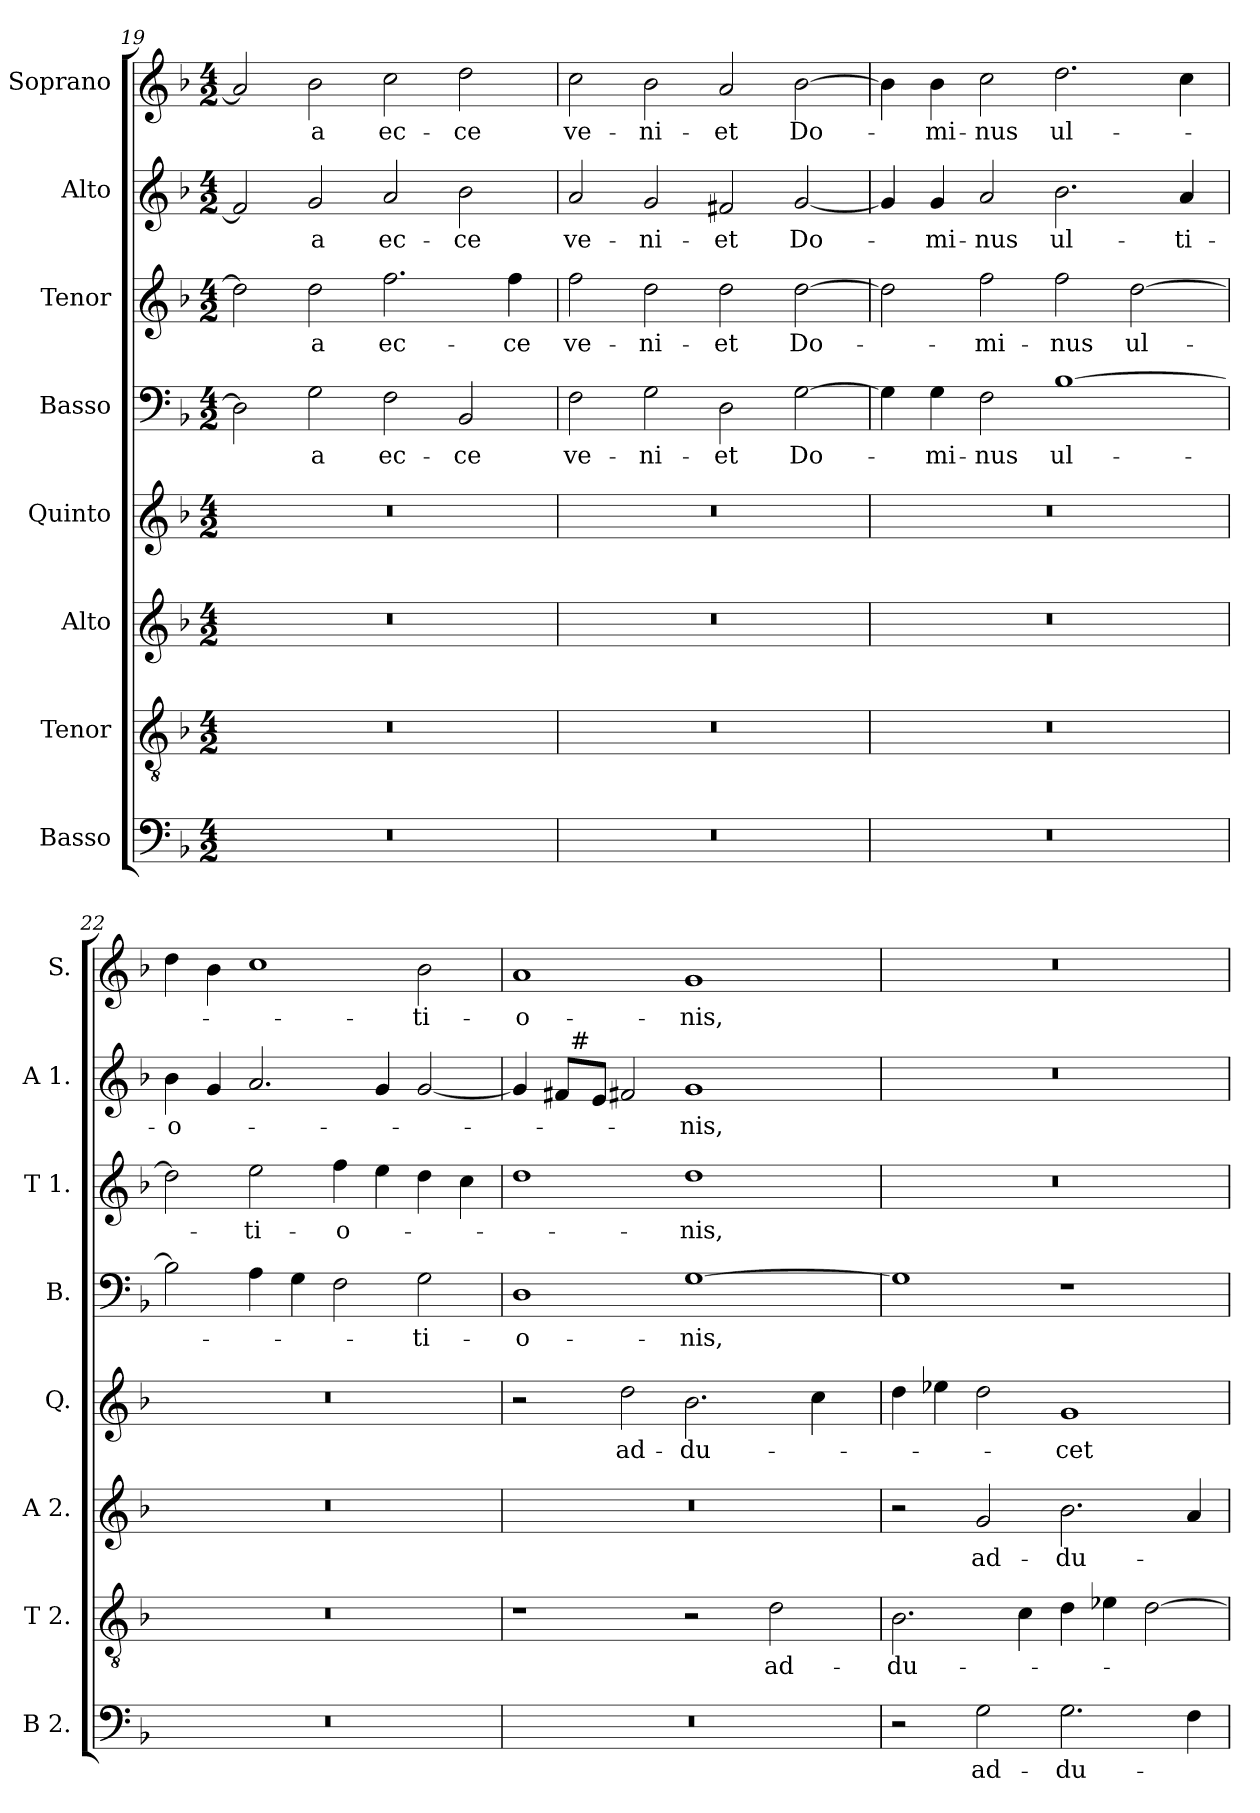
**kern	**text	**kern	**text	**kern	**text	**kern	**text	**kern	**text	**kern	**text	**kern	**text	**kern	**text
*part8	*part8	*part7	*part7	*part6	*part6	*part5	*part5	*part4	*part4	*part3	*part3	*part2	*part2	*part1	*part1
*staff8	*staff8	*staff7	*staff7	*staff6	*staff6	*staff5	*staff5	*staff4	*staff4	*staff3	*staff3	*staff2	*staff2	*staff1	*staff1
*I"Basso	*	*I"Tenor	*	*I"Alto	*	*I"Quinto	*	*I"Basso	*	*I"Tenor	*	*I"Alto	*	*I"Soprano	*
*I'B 2.	*	*I'T 2.	*	*I'A 2.	*	*I'Q.	*	*I'B.	*	*I'T 1.	*	*I'A 1.	*	*I'S.	*
*clefF4	*	*clefGv2	*	*clefG2	*	*clefG2	*	*clefF4	*	*clefG2	*	*clefG2	*	*clefG2	*
*	*	*ITrd7c12	*	*	*	*	*	*	*	*ITrd7c12	*	*	*	*	*
*k[b-]	*	*k[b-]	*	*k[b-]	*	*k[b-]	*	*k[b-]	*	*k[b-]	*	*k[b-]	*	*k[b-]	*
*F:	*	*F:	*	*F:	*	*F:	*	*F:	*	*F:	*	*F:	*	*F:	*
*M4/2	*	*M4/2	*	*M4/2	*	*M4/2	*	*M4/2	*	*M4/2	*	*M4/2	*	*M4/2	*
=19	=19	=19	=19	=19	=19	=19	=19	=19	=19	=19	=19	=19	=19	=19	=19
!LO:N:vis=1	!	!LO:N:vis=1	!	!LO:N:vis=1	!	!LO:N:vis=1	!	!	!	!	!	!	!	!	!
0r	.	0r	.	0r	.	0r	.	2Di\]	.	2di\]	.	2f#i/]	.	2ai/]	.
!	!	!	!	!	!	!	!	!	!LO:LY:b:color=#000000	!	!	!	!	!	!
!	!	!	!	!	!	!	!	!	!	!	!LO:LY:b:color=#000000	!	!	!	!
!	!	!	!	!	!	!	!	!	!	!	!	!	!LO:LY:b:color=#000000	!	!
!	!	!	!	!	!	!	!	!	!	!	!	!	!	!	!LO:LY:b:color=#000000
.	.	.	.	.	.	.	.	2Gi\	-a	2di\	-a	2gi/	-a	2b-i\	-a
!	!	!	!	!	!	!	!	!	!LO:LY:b:color=#000000	!	!	!	!	!	!
!	!	!	!	!	!	!	!	!	!	!	!LO:LY:b:color=#000000	!	!	!	!
!	!	!	!	!	!	!	!	!	!	!	!	!	!LO:LY:b:color=#000000	!	!
!	!	!	!	!	!	!	!	!	!	!	!	!	!	!	!LO:LY:b:color=#000000
.	.	.	.	.	.	.	.	2Fi\	ec-	2.fi\	ec-	2ai/	ec-	2cci\	ec-
!	!	!	!	!	!	!	!	!	!LO:LY:b:color=#000000	!	!	!	!	!	!
!	!	!	!	!	!	!	!	!	!	!	!	!	!LO:LY:b:color=#000000	!	!
!	!	!	!	!	!	!	!	!	!	!	!	!	!	!	!LO:LY:b:color=#000000
.	.	.	.	.	.	.	.	2BB-i/	-ce	.	.	2b-i\	-ce	2ddi\	-ce
!	!	!	!	!	!	!	!	!	!	!	!LO:LY:b:color=#000000	!	!	!	!
.	.	.	.	.	.	.	.	.	.	4fi\	-ce	.	.	.	.
=20	=20	=20	=20	=20	=20	=20	=20	=20	=20	=20	=20	=20	=20	=20	=20
!LO:N:vis=1	!	!LO:N:vis=1	!	!LO:N:vis=1	!	!LO:N:vis=1	!	!	!	!	!	!	!	!	!
!	!	!	!	!	!	!	!	!	!LO:LY:b:color=#000000	!	!	!	!	!	!
!	!	!	!	!	!	!	!	!	!	!	!LO:LY:b:color=#000000	!	!	!	!
!	!	!	!	!	!	!	!	!	!	!	!	!	!LO:LY:b:color=#000000	!	!
!	!	!	!	!	!	!	!	!	!	!	!	!	!	!	!LO:LY:b:color=#000000
0r	.	0r	.	0r	.	0r	.	2Fi\	ve-	2fi\	ve-	2ai/	ve-	2cci\	ve-
!	!	!	!	!	!	!	!	!	!LO:LY:b:color=#000000	!	!	!	!	!	!
!	!	!	!	!	!	!	!	!	!	!	!LO:LY:b:color=#000000	!	!	!	!
!	!	!	!	!	!	!	!	!	!	!	!	!	!LO:LY:b:color=#000000	!	!
!	!	!	!	!	!	!	!	!	!	!	!	!	!	!	!LO:LY:b:color=#000000
.	.	.	.	.	.	.	.	2Gi\	-ni-	2di\	-ni-	2gi/	-ni-	2b-i\	-ni-
!	!	!	!	!	!	!	!	!	!LO:LY:b:color=#000000	!	!	!	!	!	!
!	!	!	!	!	!	!	!	!	!	!	!LO:LY:b:color=#000000	!	!	!	!
!	!	!	!	!	!	!	!	!	!	!	!	!	!LO:LY:b:color=#000000	!	!
!	!	!	!	!	!	!	!	!	!	!	!	!	!	!	!LO:LY:b:color=#000000
.	.	.	.	.	.	.	.	2Di\	-et	2di\	-et	2f#Xi/	-et	2ai/	-et
!	!	!	!	!	!	!	!	!	!LO:LY:b:color=#000000	!	!	!	!	!	!
!	!	!	!	!	!	!	!	!	!	!	!LO:LY:b:color=#000000	!	!	!	!
!	!	!	!	!	!	!	!	!	!	!	!	!	!LO:LY:b:color=#000000	!	!
!	!	!	!	!	!	!	!	!	!	!	!	!	!	!	!LO:LY:b:color=#000000
.	.	.	.	.	.	.	.	[2Gi\	Do-	[2di\	Do-	[2gi/	Do-	[2b-i\	Do-
!!LO:LB:g=z
=21	=21	=21	=21	=21	=21	=21	=21	=21	=21	=21	=21	=21	=21	=21	=21
!LO:N:vis=1	!	!LO:N:vis=1	!	!LO:N:vis=1	!	!LO:N:vis=1	!	!	!	!	!	!	!	!	!
0r	.	0r	.	0r	.	0r	.	4Gi\]	.	2di\]	.	4gi/]	.	4b-i\]	.
!	!	!	!	!	!	!	!	!	!LO:LY:b:color=#000000	!	!	!	!	!	!
!	!	!	!	!	!	!	!	!	!	!	!	!	!LO:LY:b:color=#000000	!	!
!	!	!	!	!	!	!	!	!	!	!	!	!	!	!	!LO:LY:b:color=#000000
.	.	.	.	.	.	.	.	4Gi\	-mi-	.	.	4gi/	-mi-	4b-i\	-mi-
!	!	!	!	!	!	!	!	!	!LO:LY:b:color=#000000	!	!	!	!	!	!
!	!	!	!	!	!	!	!	!	!	!	!LO:LY:b:color=#000000	!	!	!	!
!	!	!	!	!	!	!	!	!	!	!	!	!	!LO:LY:b:color=#000000	!	!
!	!	!	!	!	!	!	!	!	!	!	!	!	!	!	!LO:LY:b:color=#000000
.	.	.	.	.	.	.	.	2Fi\	-nus	2fi\	-mi-	2ai/	-nus	2cci\	-nus
!	!	!	!	!	!	!	!	!	!LO:LY:b:color=#000000	!	!	!	!	!	!
!	!	!	!	!	!	!	!	!	!	!	!LO:LY:b:color=#000000	!	!	!	!
!	!	!	!	!	!	!	!	!	!	!	!	!	!LO:LY:b:color=#000000	!	!
!	!	!	!	!	!	!	!	!	!	!	!	!	!	!	!LO:LY:b:color=#000000
.	.	.	.	.	.	.	.	[1B-i	ul-	2fi\	-nus	2.b-i\	ul-	2.ddi\	ul-
!	!	!	!	!	!	!	!	!	!	!	!LO:LY:b:color=#000000	!	!	!	!
.	.	.	.	.	.	.	.	.	.	[2di\	ul-	.	.	.	.
!	!	!	!	!	!	!	!	!	!	!	!	!	!LO:LY:b:color=#000000	!	!
.	.	.	.	.	.	.	.	.	.	.	.	4ai/	-ti-	4cci\	.
=22	=22	=22	=22	=22	=22	=22	=22	=22	=22	=22	=22	=22	=22	=22	=22
!LO:N:vis=1	!	!LO:N:vis=1	!	!LO:N:vis=1	!	!LO:N:vis=1	!	!	!	!	!	!	!	!	!
!	!	!	!	!	!	!	!	!	!	!	!	!	!LO:LY:b:color=#000000	!	!
0r	.	0r	.	0r	.	0r	.	2B-i\]	.	2di\]	.	4b-i\	-o-	4ddi\	.
.	.	.	.	.	.	.	.	.	.	.	.	4gi/	.	4b-i\	.
!	!	!	!	!	!	!	!	!	!	!	!LO:LY:b:color=#000000	!	!	!	!
.	.	.	.	.	.	.	.	4Ai\	.	2ei\	-ti-	2.ai/	.	1cci	.
.	.	.	.	.	.	.	.	4Gi\	.	.	.	.	.	.	.
!	!	!	!	!	!	!	!	!	!	!	!LO:LY:b:color=#000000	!	!	!	!
.	.	.	.	.	.	.	.	2Fi\	.	4fi\	-o-	.	.	.	.
.	.	.	.	.	.	.	.	.	.	4ei\	.	4gi/	.	.	.
!	!	!	!	!	!	!	!	!	!LO:LY:b:color=#000000	!	!	!	!	!	!
!	!	!	!	!	!	!	!	!	!	!	!	!	!	!	!LO:LY:b:color=#000000
.	.	.	.	.	.	.	.	2Gi\	-ti-	4di\	.	[2gi/	.	2b-i\	-ti-
.	.	.	.	.	.	.	.	.	.	4ci\	.	.	.	.	.
=23	=23	=23	=23	=23	=23	=23	=23	=23	=23	=23	=23	=23	=23	=23	=23
!LO:N:vis=1	!	!	!	!LO:N:vis=1	!	!	!	!	!	!	!	!	!	!	!
!	!	!	!	!	!	!	!	!	!LO:LY:b:color=#000000	!	!	!	!	!	!
!	!	!	!	!	!	!	!	!	!	!	!	!	!	!	!LO:LY:b:color=#000000
*	*	*	*	*	*	*	*	*	*	*	*	*^	*	*	*
0r	.	1r	.	0r	.	2r	.	1Di	-o-	1di	.	4gi/]	4ryy	.	1ai	-o-
.	.	.	.	.	.	.	.	.	.	.	.	8f#i/L	32ryy	.	.	.
.	.	.	.	.	.	.	.	.	.	.	.	.	256ryy	.	.	.
!	!	!	!	!	!	!	!	!	!	!	!	!	!LO:TX:a:t=#	!	!	!
.	.	.	.	.	.	.	.	.	.	.	.	.	1ryy	.	.	.
.	.	.	.	.	.	.	.	.	.	.	.	8ei/J	.	.	.	.
!	!	!	!	!	!	!	!LO:LY:b:color=#000000	!	!	!	!	!	!	!	!	!
.	.	.	.	.	.	2ddi\	ad-	.	.	.	.	2f#Xi/	.	.	.	.
!	!	!	!	!	!	!	!LO:LY:b:color=#000000	!	!	!	!	!	!	!	!	!
!	!	!	!	!	!	!	!	!	!LO:LY:b:color=#000000	!	!	!	!	!	!	!
!	!	!	!	!	!	!	!	!	!	!	!LO:LY:b:color=#000000	!	!	!	!	!
!	!	!	!	!	!	!	!	!	!	!	!	!	!	!LO:LY:b:color=#000000	!	!
!	!	!	!	!	!	!	!	!	!	!	!	!	!	!	!	!LO:LY:b:color=#000000
.	.	2r	.	.	.	2.b-i\	-du-	[1Gi	-nis,	1di	-nis,	1gi	.	-nis,	1gi	-nis,
.	.	.	.	.	.	.	.	.	.	.	.	.	2ryy	.	.	.
!	!	!	!LO:LY:b:color=#000000	!	!	!	!	!	!	!	!	!	!	!	!	!
.	.	2Di\	ad-	.	.	.	.	.	.	.	.	.	.	.	.	.
.	.	.	.	.	.	4cci\	.	.	.	.	.	.	.	.	.	.
.	.	.	.	.	.	.	.	.	.	.	.	.	8ryy	.	.	.
.	.	.	.	.	.	.	.	.	.	.	.	.	16ryy	.	.	.
.	.	.	.	.	.	.	.	.	.	.	.	.	64..ryy	.	.	.
*	*	*	*	*	*	*	*	*	*	*	*	*v	*v	*	*	*
=24	=24	=24	=24	=24	=24	=24	=24	=24	=24	=24	=24	=24	=24	=24	=24
*	*	*	*	*	*	*	*	*	*	*	*	*^	*	*	*
!	!	!	!LO:LY:b:color=#000000	!	!	!	!	!	!	!LO:N:vis=1	!	!LO:N:vis=1	!	!	!LO:N:vis=1	!
*	*	*	*	*	*	*	*	*	*	*	*	*v	*v	*	*	*
2r	.	2.BB-i\	-du-	2r	.	4ddi\	.	1Gi]	.	0r	.	0r	.	0r	.
.	.	.	.	.	.	4ee-Xi\	.	.	.	.	.	.	.	.	.
!	!LO:LY:b:color=#000000	!	!	!	!	!	!	!	!	!	!	!	!	!	!
!	!	!	!	!	!LO:LY:b:color=#000000	!	!	!	!	!	!	!	!	!	!
2Gi\	ad-	.	.	2gi/	ad-	2ddi\	.	.	.	.	.	.	.	.	.
.	.	4Ci\	.	.	.	.	.	.	.	.	.	.	.	.	.
!	!LO:LY:b:color=#000000	!	!	!	!	!	!	!	!	!	!	!	!	!	!
!	!	!	!	!	!LO:LY:b:color=#000000	!	!	!	!	!	!	!	!	!	!
!	!	!	!	!	!	!	!LO:LY:b:color=#000000	!	!	!	!	!	!	!	!
2.Gi\	-du-	4Di\	.	2.b-i\	-du-	1gi	-cet	1r	.	.	.	.	.	.	.
.	.	4E-Xi\	.	.	.	.	.	.	.	.	.	.	.	.	.
.	.	[2Di\	.	.	.	.	.	.	.	.	.	.	.	.	.
4Fi\	.	.	.	4ai/	.	.	.	.	.	.	.	.	.	.	.
=	=	=	=	=	=	=	=	=	=	=	=	=	=	=	=
*-	*-	*-	*-	*-	*-	*-	*-	*-	*-	*-	*-	*-	*-	*-	*-
